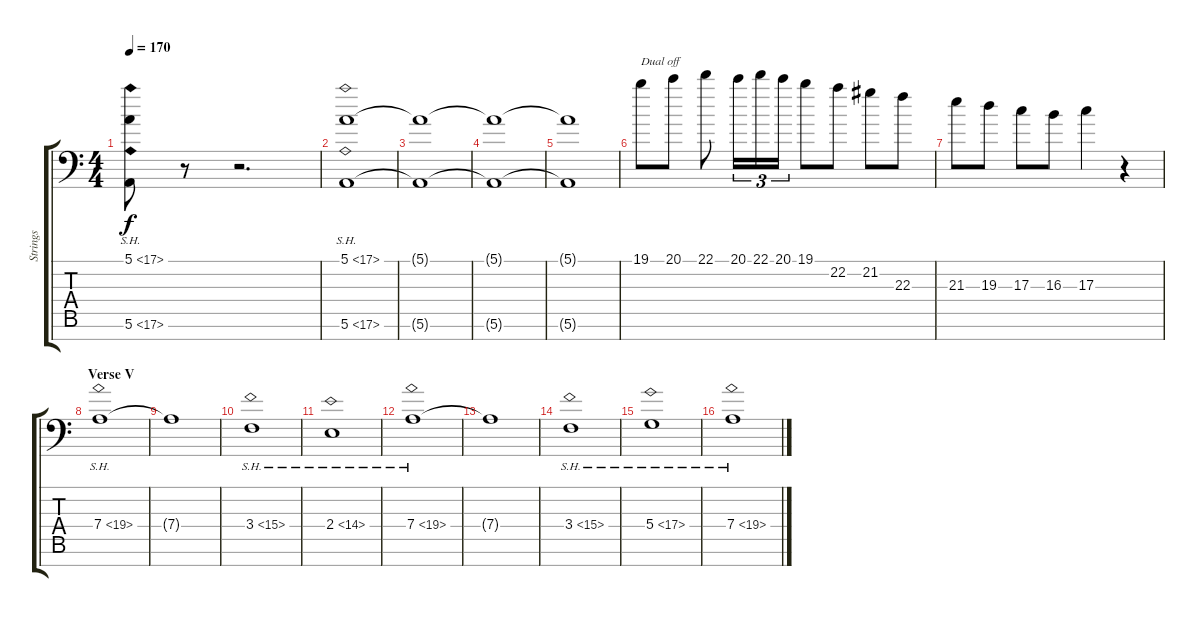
\track ("Strings" "Strings") {instrument stringensemble1}
\staff {score tabs}
\tuning (E4 B3 G3 D3 A2 E2 E1) {hide}
\ts (4 4)
\tempo 170
\clef f4
\ks c
(5.1{sh 12} 5.6{sh 12}).8{dy f} r.8 r.2{d} |
(5.1{sh 12} 5.6{sh 12}).1 |
(5.1{t} 5.6{t}).1 |
(5.1{t} 5.6{t}).1 |
(5.1{t} 5.6{t}).1 |
19.1.8{txt "Dual off"} 20.1.8 22.1.8 20.1.16{tu (3 2)} 22.1.16{tu (3 2)} 20.1.16{tu (3 2)} 19.1.8 22.2.8 21.2.8 22.3.8 |
21.3.8 19.3.8 17.3.8 16.3.8 17.3.4 r.4 |
\section ("" "Verse V")
7.4{sh 12}.1 |
7.4{t}.1 |
3.4{sh 12}.1 |
2.4{sh 12}.1 |
7.4{sh 12}.1 |
7.4{t}.1 |
3.4{sh 12}.1 |
5.4{sh 12}.1 |
7.4{sh 12}.1
